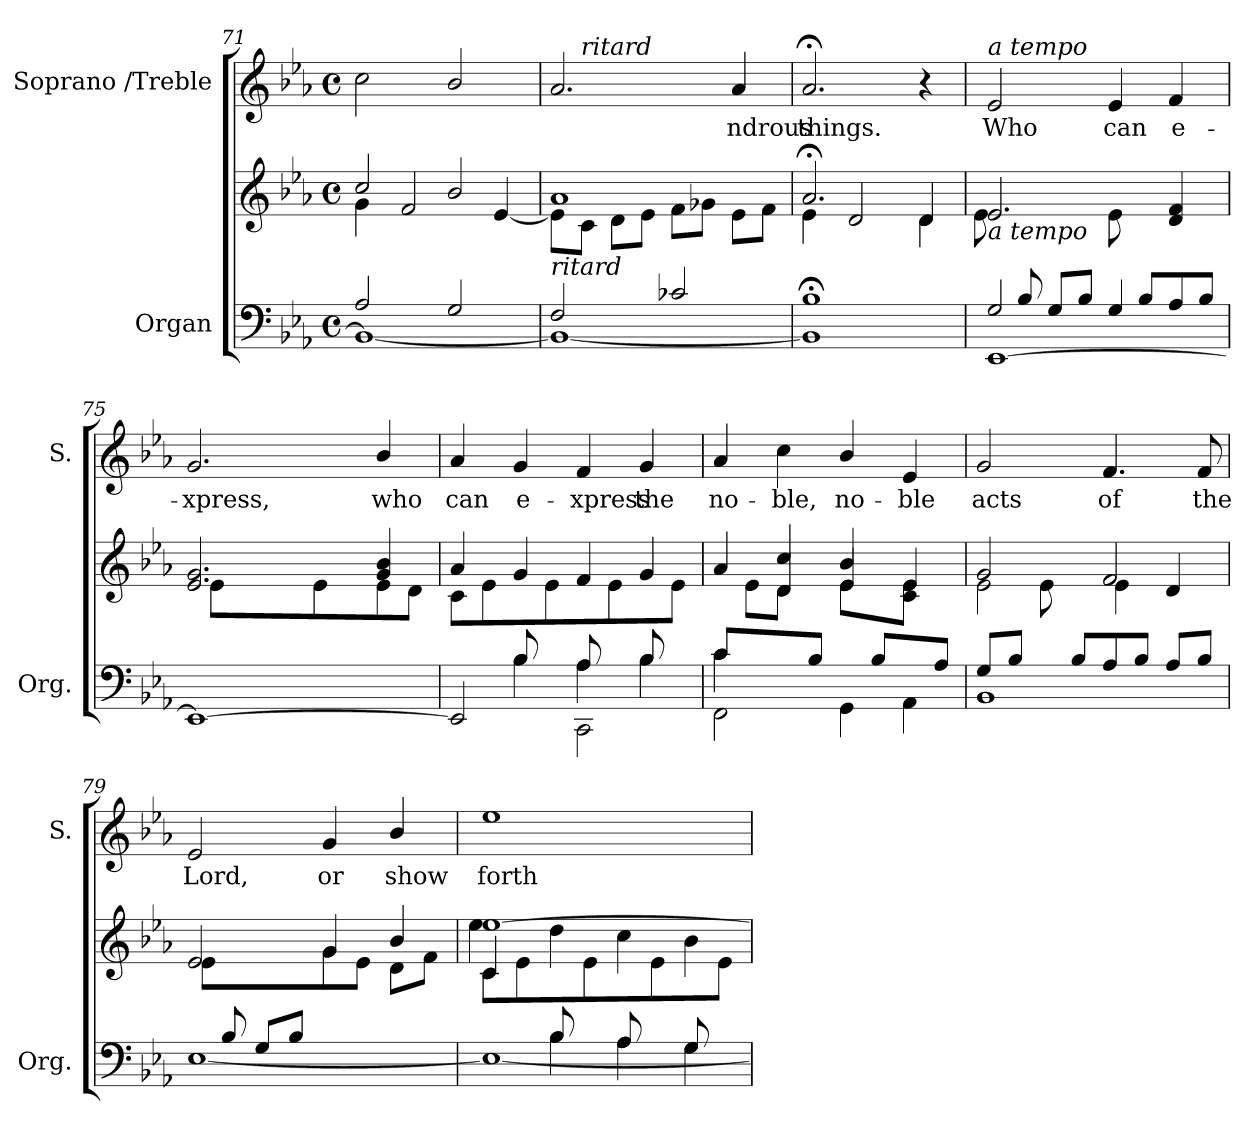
**kern	**kern	**kern	**text
*part2	*part2	*part1	*part1
*staff3	*staff2	*staff1	*staff1
*I"Organ	*	*I"Soprano     /Treble	*
*I'Org.	*	*I'S.	*
*clefF4	*clefG2	*clefG2	*
*k[b-e-a-]	*k[b-e-a-]	*k[b-e-a-]	*
*E-:	*E-:	*E-:	*
*M4/4	*M4/4	*M4/4	*
*met(c)	*met(c)	*met(c)	*
=71	=71	=71	=71
*^	*^	*	*
2A-i/	1BB-i_	2cci/	4gi\	2cci\	.
.	.	.	2fi/	.	.
2Gi/	.	2b-i/	.	2b-i/	.
.	.	.	[4e-i/	.	.
=72	=72	=72	=72	=72	=72
!LO:TX:a:i:t=ritard	!	!	!	!	!
*	*	*	*	*^	*
2Fi/	1BB-i_	1a-i	8e-i\L]	2.a-i/	8ryy	.
!	!	!	!	!	!LO:TX:a:i:t=ritard	!
.	.	.	8ci\J	.	2..ryy	.
.	.	.	8di\L	.	.	.
.	.	.	8e-i\J	.	.	.
2c-Xi/	.	.	8fi\L	.	.	.
.	.	.	8g-Xi\J	.	.	.
!	!	!	!	!	!	!LO:LY:b:color=#000000
.	.	.	8e-i\L	4a-i/	.	-ndrous
.	.	.	8fi\J	.	.	.
*	*	*	*	*v	*v	*
=73	=73	=73	=73	=73	=73
*	*	*	*	*^	*
!	!	!	!	!	!	!LO:LY:b:color=#000000
*	*	*	*	*v	*v	*
1B-;i	1BB-i]	2.a-;i/	4e-i\	2.a-;i/	things.
.	.	.	2di/	.	.
.	.	4di/	4di\	4r	.
!!LO:LB:g=z
=74	=74	=74	=74	=74	=74
*	*^	*	*	*	*
!	!	!	!	!	!LO:TX:a:i:t=a tempo	!
!	!	!	!LO:TX:b:i:t=a tempo	!	!	!
!	!	!	!	!	!	!LO:LY:b:color=#000000
8ryy	2Gi/	[1EE-i	2.e-i/	8e-i\	2e-i/	Who
8B-i/	.	.	.	4.ryy	.	.
8Gi/L	.	.	.	.	.	.
8B-i/J	.	.	.	.	.	.
!	!	!	!	!	!	!LO:LY:b:color=#000000
8ryy	4Gi/	.	.	8e-i\	4e-i/	can
8B-i/L	.	.	.	4.ryy	.	.
!	!	!	!	!	!	!LO:LY:b:color=#000000
8A-i/	4ryy	.	4di/ 4fi	.	4fi/	e-
8B-i/J	.	.	.	.	.	.
=75	=75	=75	=75	=75	=75	=75
!	!	!	!	!	!	!LO:LY:b:color=#000000
8ryy	1ryy	1EE-i_	2.e-i/ 2.gi	8e-i\L	2.gi/	-xpress,
8B-i/	.	.	.	4.ryy	.	.
8Gi/L	.	.	.	.	.	.
8B-i/J	.	.	.	.	.	.
8ryy	.	.	.	8e-i\	.	.
8B-i/J	.	.	.	8ryy	.	.
!	!	!	!	!	!	!LO:LY:b:color=#000000
4ryy	.	.	4gi/ 4b-i	8e-i\	4b-i/	who
.	.	.	.	8di\J	.	.
=76	=76	=76	=76	=76	=76	=76
!	!	!	!	!	!	!LO:LY:b:color=#000000
4ryy	4ryy	2EE-i/]	4a-i/	8ci\L	4a-i/	can
.	.	.	.	8e-i\J	.	.
!	!	!	!	!	!	!LO:LY:b:color=#000000
8B-i/	4B-i\	.	4gi/	8ryy	4gi/	e-
8ryy	.	.	.	8e-i\L	.	.
!	!	!	!	!	!	!LO:LY:b:color=#000000
8A-i/	4A-i\	2CCi\	4fi/	8ryy	4fi/	-xpress
8ryy	.	.	.	8e-i\J	.	.
!	!	!	!	!	!	!LO:LY:b:color=#000000
8B-i/	4B-i\	.	4gi/	8ryy	4gi/	the
8ryy	.	.	.	8e-i\J	.	.
=77	=77	=77	=77	=77	=77	=77
*	*	*	*	*^	*	*
!	!	!	!	!	!	!	!LO:LY:b:color=#000000
8ci/L	4ci\	2FFi\	4a-i/	8ryy	4ryy	4a-i/	no-
4ryy	.	.	.	8e-i\L	.	.	.
!	!	!	!	!	!	!	!LO:LY:b:color=#000000
.	2.ryy	.	4cci/	8di\J	4di/	4cci\	-ble,
8B-i/J	.	.	.	8ryy	.	.	.
!	!	!	!	!	!	!	!LO:LY:b:color=#000000
8ryy	.	4GGi\	4b-i/	8e-i\L	4e-i/	4b-i/	no-
8B-i/L	.	.	.	8ryy	.	.	.
!	!	!	!	!	!	!	!LO:LY:b:color=#000000
8ryy	.	4AA-i\	4e-i/	8ci\J	4e-i\	4e-i/	-ble
8A-i/J	.	.	.	8ryy	.	.	.
*	*v	*v	*	*	*	*	*
=78	=78	=78	=78	=78	=78	=78
!	!	!	!	!	!	!LO:LY:b:color=#000000
8Gi/L	1BB-i	2gi/	2e-i\	4ryy	2gi/	acts
8B-i/J	.	.	.	.	.	.
8ryy	.	.	.	8e-i\	.	.
8B-i/L	.	.	.	2ryy	.	.
!	!	!	!	!	!	!LO:LY:b:color=#000000
8A-i/	.	2fi/	4e-i\	.	4.fi/	of
8B-i/J	.	.	.	.	.	.
8A-i/L	.	.	4di/	.	.	.
!	!	!	!	!	!	!LO:LY:b:color=#000000
8B-i/J	.	.	.	8ryy	8fi/	the
*	*	*	*v	*v	*	*
!!LO:LB:g=z
=79	=79	=79	=79	=79	=79
*	*	*	*^	*	*
!	!	!	!	!	!	!LO:LY:b:color=#000000
*	*	*	*v	*v	*	*
8ryy	[1E-i	2e-i/	8e-i\L	2e-i/	Lord,
8B-i/	.	.	4.ryy	.	.
8Gi/L	.	.	.	.	.
8B-i/J	.	.	.	.	.
!	!	!	!	!	!LO:LY:b:color=#000000
2ryy	.	4gi/	8gi\	4gi/	or
.	.	.	8e-i\J	.	.
!	!	!	!	!	!LO:LY:b:color=#000000
.	.	4b-i/	8di\L	4b-i/	show
.	.	.	8fi\J	.	.
=80	=80	=80	=80	=80	=80
*	*^	*^	*^	*	*
!	!	!	!	!	!	!	!	!LO:LY:b:color=#000000
4ryy	1E-i_	4ryy	[1ee-i	4ee-i\	8ci\L	4ci/	1ee-i	forth
.	.	.	.	.	8e-i\J	.	.	.
8B-i/	.	4B-i\	.	4ddi\	8ryy	2.ryy	.	.
8ryy	.	.	.	.	8e-i\L	.	.	.
8A-i/	.	4A-i\	.	4cci\	8ryy	.	.	.
8ryy	.	.	.	.	8e-i\J	.	.	.
8Gi/	.	4Gi\	.	4b-i\	8ryy	.	.	.
8ryy	.	.	.	.	8e-i\J	.	.	.
*v	*v	*v	*	*	*	*	*	*
*	*v	*v	*v	*v	*	*
=	=	=	=
*-	*-	*-	*-
